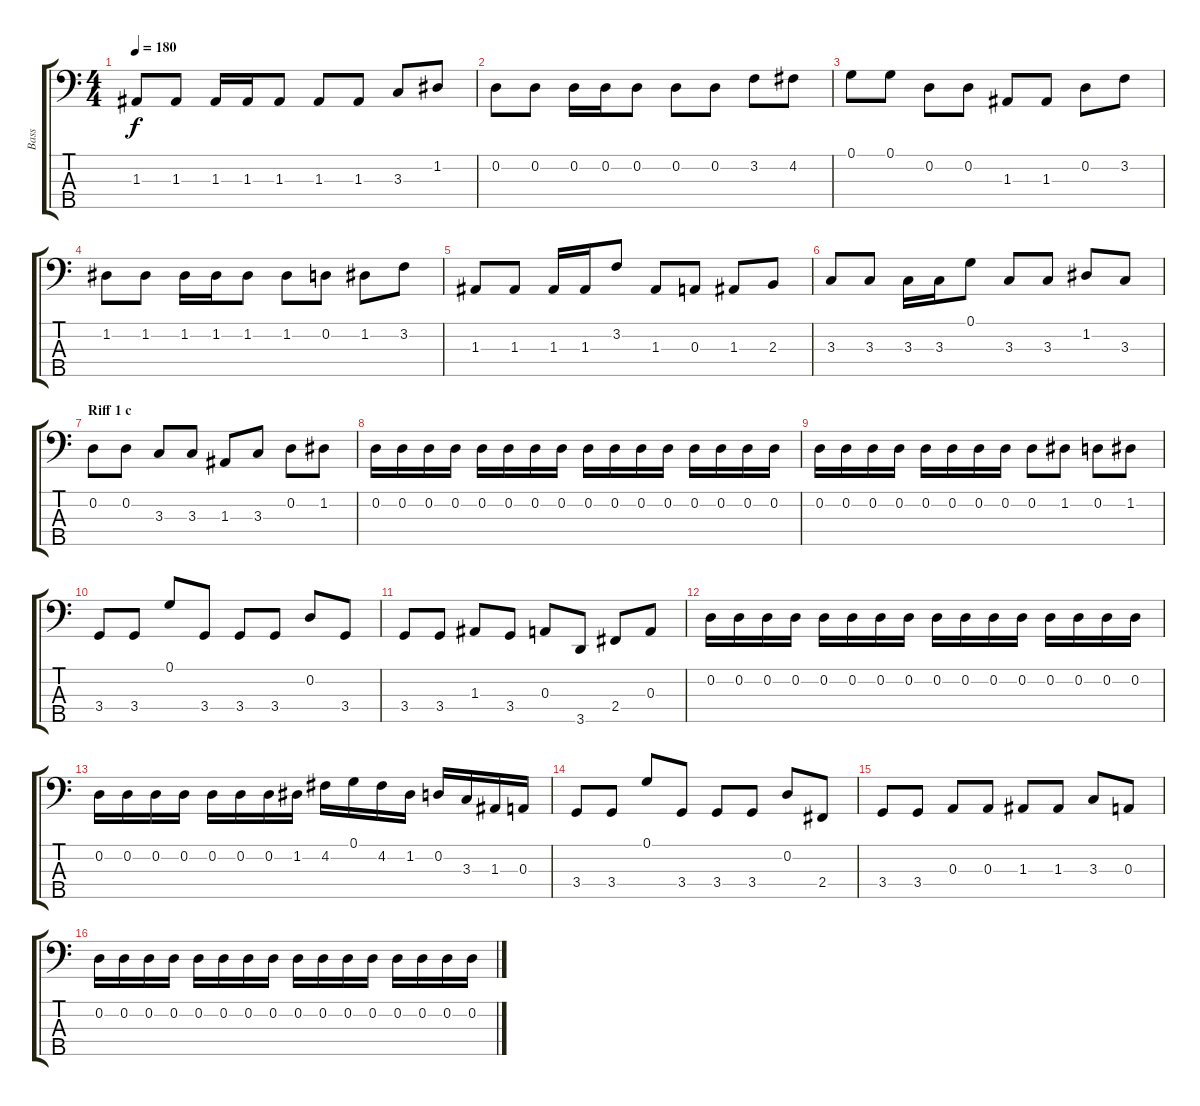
\track ("Bass" "Bass") {instrument electricbassfinger}
\staff {score tabs}
\tuning (G2 D2 A1 E1 B0) {hide}
\ts (4 4)
\tempo 180
\clef f4
\ks c
1.3.8{dy f} 1.3.8 1.3.16 1.3.16 1.3.8 1.3.8 1.3.8 3.3.8 1.2.8 |
0.2.8 0.2.8 0.2.16 0.2.16 0.2.8 0.2.8 0.2.8 3.2.8 4.2.8 |
0.1.8 0.1.8 0.2.8 0.2.8 1.3.8 1.3.8 0.2.8 3.2.8 |
1.2.8 1.2.8 1.2.16 1.2.16 1.2.8 1.2.8 0.2.8 1.2.8 3.2.8 |
1.3.8 1.3.8 1.3.16 1.3.16 3.2.8 1.3.8 0.3.8 1.3.8 2.3.8 |
3.3.8 3.3.8 3.3.16 3.3.16 0.1.8 3.3.8 3.3.8 1.2.8 3.3.8 |
\section ("" "Riff 1 c")
0.2.8 0.2.8 3.3.8 3.3.8 1.3.8 3.3.8 0.2.8 1.2.8 |
0.2.16 0.2.16 0.2.16 0.2.16 0.2.16 0.2.16 0.2.16 0.2.16 0.2.16 0.2.16 0.2.16 0.2.16 0.2.16 0.2.16 0.2.16 0.2.16 |
0.2.16 0.2.16 0.2.16 0.2.16 0.2.16 0.2.16 0.2.16 0.2.16 0.2.8 1.2.8 0.2.8 1.2.8 |
3.4.8 3.4.8 0.1.8 3.4.8 3.4.8 3.4.8 0.2.8 3.4.8 |
3.4.8 3.4.8 1.3.8 3.4.8 0.3.8 3.5.8 2.4.8 0.3.8 |
0.2.16 0.2.16 0.2.16 0.2.16 0.2.16 0.2.16 0.2.16 0.2.16 0.2.16 0.2.16 0.2.16 0.2.16 0.2.16 0.2.16 0.2.16 0.2.16 |
0.2.16 0.2.16 0.2.16 0.2.16 0.2.16 0.2.16 0.2.16 1.2.16 4.2.16 0.1.16 4.2.16 1.2.16 0.2.16 3.3.16 1.3.16 0.3.16 |
3.4.8 3.4.8 0.1.8 3.4.8 3.4.8 3.4.8 0.2.8 2.4.8 |
3.4.8 3.4.8 0.3.8 0.3.8 1.3.8 1.3.8 3.3.8 0.3.8 |
0.2.16 0.2.16 0.2.16 0.2.16 0.2.16 0.2.16 0.2.16 0.2.16 0.2.16 0.2.16 0.2.16 0.2.16 0.2.16 0.2.16 0.2.16 0.2.16
